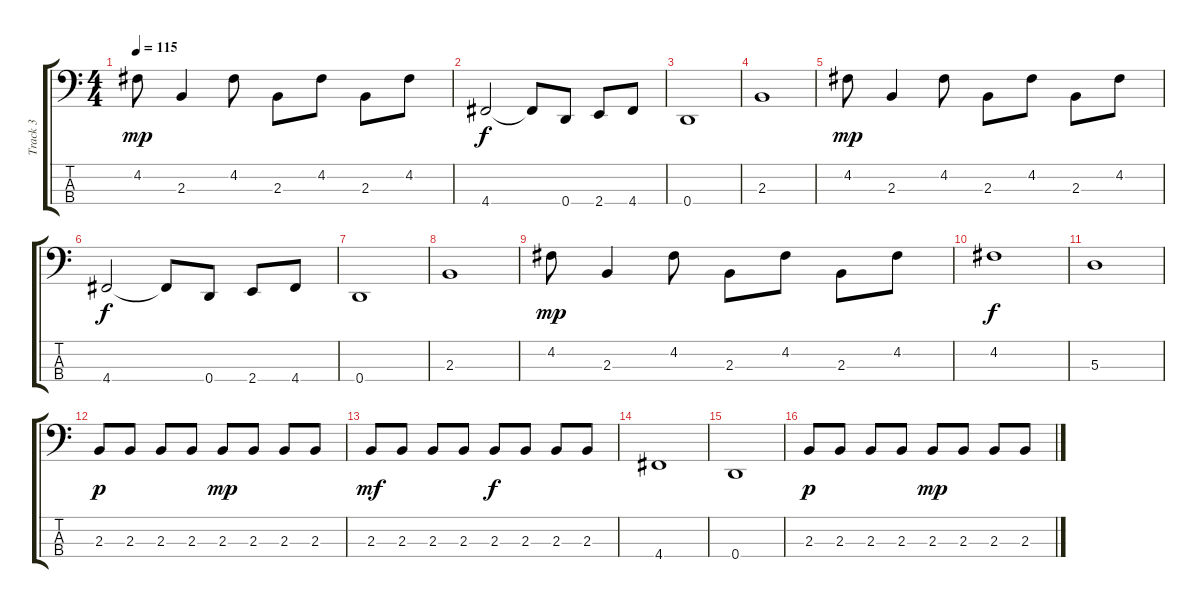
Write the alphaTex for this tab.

\track ("Track 3" "Track 3") {instrument electricbasspick}
\staff {score tabs}
\tuning (G2 D2 A1 D1) {hide}
\ts (4 4)
\tempo 115
\clef f4
\ks c
4.2.8{dy mp} 2.3.4 4.2.8 2.3.8 4.2.8 2.3.8 4.2.8 |
4.4.2{dy f} 4.4{t}.8 0.4.8 2.4.8 4.4.8 |
0.4.1 |
2.3.1 |
4.2.8{dy mp} 2.3.4 4.2.8 2.3.8 4.2.8 2.3.8 4.2.8 |
4.4.2{dy f} 4.4{t}.8 0.4.8 2.4.8 4.4.8 |
0.4.1 |
2.3.1 |
4.2.8{dy mp} 2.3.4 4.2.8 2.3.8 4.2.8 2.3.8 4.2.8 |
4.2.1{dy f} |
5.3.1 |
2.3.8{dy p} 2.3.8 2.3.8 2.3.8 2.3.8{dy mp} 2.3.8 2.3.8 2.3.8 |
2.3.8{dy mf} 2.3.8 2.3.8 2.3.8 2.3.8{dy f} 2.3.8 2.3.8 2.3.8 |
4.4.1 |
0.4.1 |
2.3.8{dy p} 2.3.8 2.3.8 2.3.8 2.3.8{dy mp} 2.3.8 2.3.8 2.3.8
